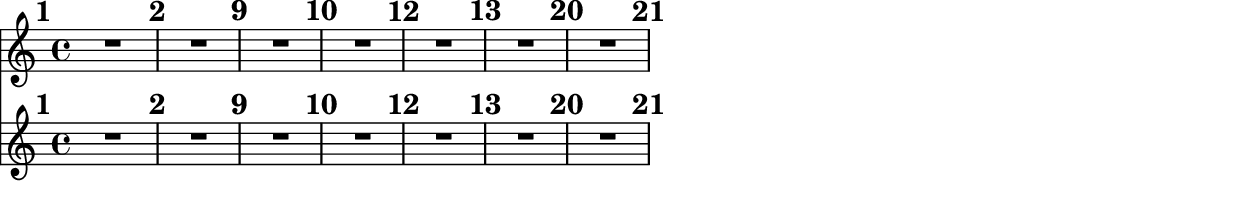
%% Generated by lilypond-book
%% Options: [exampleindent=10.16\mm,indent=0\mm,line-width=160\mm,paper-height=845.047\pt,paper-width=597.508\pt,papersize='(cons (* 597.508 pt) (* 845.047 pt))]
\include "lilypond-book-preamble.ly"


% ****************************************************************
% Start cut-&-pastable-section
% ****************************************************************

#(ly:set-option 'eps-box-padding 3.000000)



\paper {
  #(set-paper-size '(cons (* 597.508 pt) (* 845.047 pt)))
  indent = 0\mm
  line-width = 160\mm
  % offset the left padding, also add 1mm as lilypond creates cropped
  % images with a little space on the right
  line-width = #(- line-width (* mm  3.000000) (* mm 1))
}

\layout {
  
}




% ****************************************************************
% ly snippet:
% ****************************************************************
\sourcefilename "/lilypond-2.25.15/input/regression/mark-tracking-sequence.ly"
\sourcefileline 0
\version "2.23.6"
#(ly:set-option 'warning-as-error #t)

\header {
  texidoc = "The @code{Mark_@/tracking_@/translator} manages one
rehearsal-mark sequence for (potentially) many
@code{Mark_@/engravers}.  The expected marks on both staves are these:
1, 2, 9, 10, 12, 13, 20,@tie{}21."
}

\layout {
  \context {
    \Score
    \remove "Mark_engraver"
    rehearsalMarkFormatter = #format-mark-numbers
  }
  \context {
    \Staff
    \consists "Mark_engraver"
  }
}

md = \mark \default
twenty = \set Score.rehearsalMark = 20

<<
  \new Staff { \md R1     R \md     R     R \mark 12 R     R \md     R \md }
  \new Staff {     R1 \md R \mark 9 R \md R \md      R \md R \twenty R \md }
>>



% ****************************************************************
% end ly snippet
% ****************************************************************
